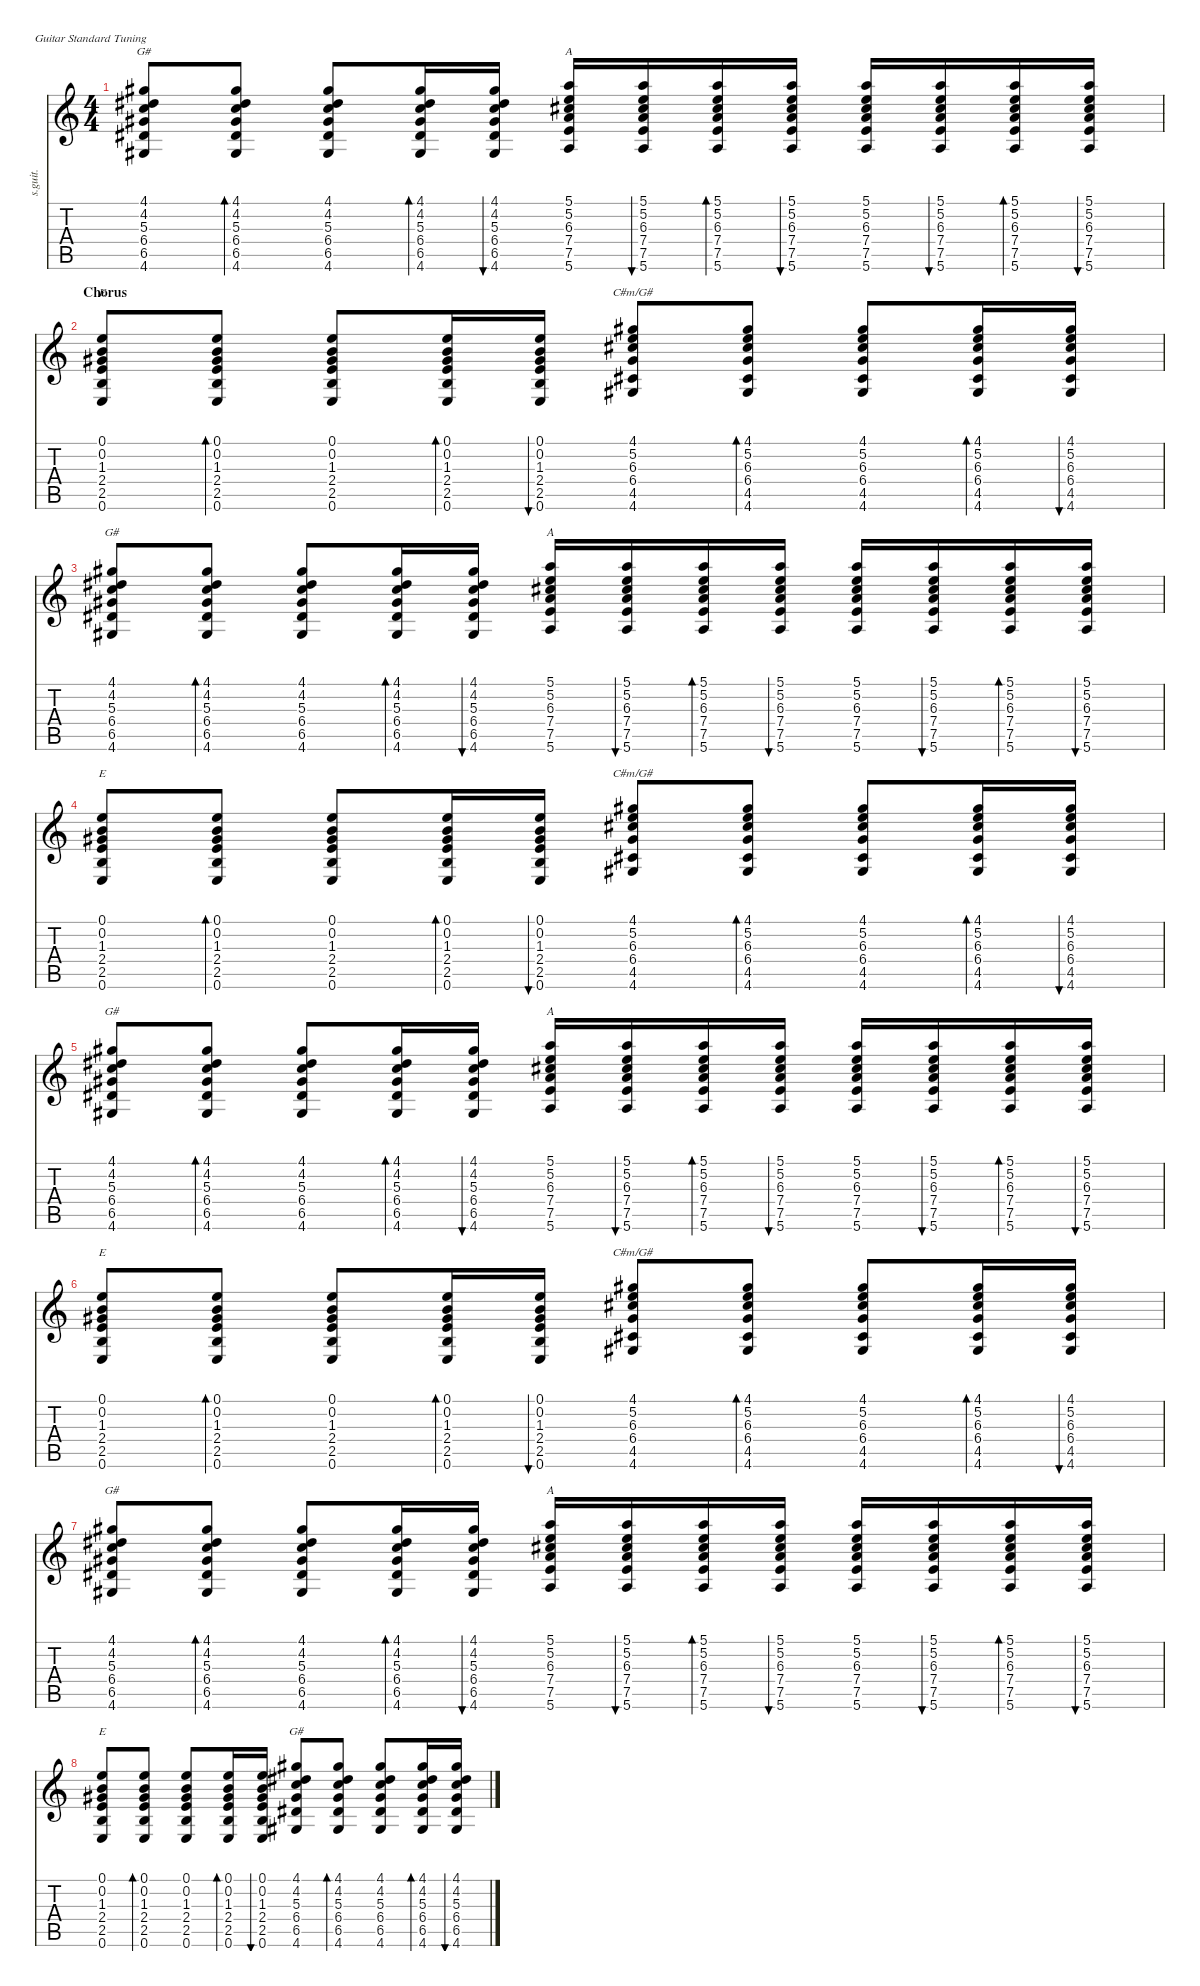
\defaultSystemsLayout 4
\hideDynamics
\bracketExtendMode nobrackets
\track ("Black Francis (Rhythm)" "s.guit.") {instrument acousticguitarsteel}
\staff {score tabs}
\tuning (E4 B3 G3 D3 A2 E2)
\chord ("E" 3 1 2 2 0 x) {showdiagram false}
\chord ("C#m/G#" 3 1 2 2 0 x) {showdiagram false}
\chord ("G#" 3 1 2 2 0 x) {showdiagram false}
\chord ("A" 3 1 2 2 0 x) {showdiagram false}
\ts (4 4)
\tempo (81 hide)
\clef g2
\ks c
(4.1{acc #} 4.2{acc #} 5.3 6.4{acc #} 6.5{acc #} 4.6{acc #}).8{ch "G#" lyrics (0 "") lyrics (1 "") lyrics (2 "") lyrics (3 "") lyrics (4 "") dy mp} (4.1{acc #} 4.2{acc #} 5.3 6.4{acc #} 6.5{acc #} 4.6{acc #}).8{bd 30 lyrics (0 "") lyrics (1 "") lyrics (2 "") lyrics (3 "") lyrics (4 "")} (4.1{acc #} 4.2{acc #} 5.3 6.4{acc #} 6.5{acc #} 4.6{acc #}).8{lyrics (0 "") lyrics (1 "") lyrics (2 "") lyrics (3 "") lyrics (4 "")} (4.1{acc #} 4.2{acc #} 5.3 6.4{acc #} 6.5{acc #} 4.6{acc #}).16{bd 30 lyrics (0 "") lyrics (1 "") lyrics (2 "") lyrics (3 "") lyrics (4 "")} (4.1{acc #} 4.2{acc #} 5.3 6.4{acc #} 6.5{acc #} 4.6{acc #}).16{bu 30 lyrics (0 "") lyrics (1 "") lyrics (2 "") lyrics (3 "") lyrics (4 "")} (5.1 5.2 6.3{acc #} 7.4 7.5 5.6).16{ch "A" lyrics (0 "") lyrics (1 "") lyrics (2 "") lyrics (3 "") lyrics (4 "")} (5.1 5.2 6.3{acc #} 7.4 7.5 5.6).16{bu 30 lyrics (0 "") lyrics (1 "") lyrics (2 "") lyrics (3 "") lyrics (4 "")} (5.1 5.2 6.3{acc #} 7.4 7.5 5.6).16{bd 30 lyrics (0 "") lyrics (1 "") lyrics (2 "") lyrics (3 "") lyrics (4 "")} (5.1 5.2 6.3{acc #} 7.4 7.5 5.6).16{bu 30 lyrics (0 "") lyrics (1 "") lyrics (2 "") lyrics (3 "") lyrics (4 "")} (5.1 5.2 6.3{acc #} 7.4 7.5 5.6).16{lyrics (0 "") lyrics (1 "") lyrics (2 "") lyrics (3 "") lyrics (4 "")} (5.1 5.2 6.3{acc #} 7.4 7.5 5.6).16{bu 30 lyrics (0 "") lyrics (1 "") lyrics (2 "") lyrics (3 "") lyrics (4 "")} (5.1 5.2 6.3{acc #} 7.4 7.5 5.6).16{bd 30 lyrics (0 "") lyrics (1 "") lyrics (2 "") lyrics (3 "") lyrics (4 "")} (5.1 5.2 6.3{acc #} 7.4 7.5 5.6).16{bu 30 lyrics (0 "") lyrics (1 "") lyrics (2 "") lyrics (3 "") lyrics (4 "")} |
\section ("" "Chorus")
(0.1 0.2 1.3{acc #} 2.4 2.5 0.6).8{ch "E" lyrics (0 "") lyrics (1 "") lyrics (2 "") lyrics (3 "") lyrics (4 "")} (0.1 0.2 1.3{acc #} 2.4 2.5 0.6).8{bd 30 lyrics (0 "") lyrics (1 "") lyrics (2 "") lyrics (3 "") lyrics (4 "")} (0.1 0.2 1.3{acc #} 2.4 2.5 0.6).8{lyrics (0 "") lyrics (1 "") lyrics (2 "") lyrics (3 "") lyrics (4 "")} (0.1 0.2 1.3{acc #} 2.4 2.5 0.6).16{bd 30 lyrics (0 "") lyrics (1 "") lyrics (2 "") lyrics (3 "") lyrics (4 "")} (0.1 0.2 1.3{acc #} 2.4 2.5 0.6).16{bu 30 lyrics (0 "") lyrics (1 "") lyrics (2 "") lyrics (3 "") lyrics (4 "")} (4.1{acc #} 5.2 6.3{acc #} 6.4{acc #} 4.5{acc #} 4.6{acc #}).8{ch "C#m/G#" lyrics (0 "") lyrics (1 "") lyrics (2 "") lyrics (3 "") lyrics (4 "")} (4.1{acc #} 5.2 6.3{acc #} 6.4{acc #} 4.5{acc #} 4.6{acc #}).8{bd 30 lyrics (0 "") lyrics (1 "") lyrics (2 "") lyrics (3 "") lyrics (4 "")} (4.1{acc #} 5.2 6.3{acc #} 6.4{acc #} 4.5{acc #} 4.6{acc #}).8{lyrics (0 "") lyrics (1 "") lyrics (2 "") lyrics (3 "") lyrics (4 "")} (4.1{acc #} 5.2 6.3{acc #} 6.4{acc #} 4.5{acc #} 4.6{acc #}).16{bd 30 lyrics (0 "") lyrics (1 "") lyrics (2 "") lyrics (3 "") lyrics (4 "")} (4.1{acc #} 5.2 6.3{acc #} 6.4{acc #} 4.5{acc #} 4.6{acc #}).16{bu 30 lyrics (0 "") lyrics (1 "") lyrics (2 "") lyrics (3 "") lyrics (4 "")} |
(4.1{acc #} 4.2{acc #} 5.3 6.4{acc #} 6.5{acc #} 4.6{acc #}).8{ch "G#" lyrics (0 "") lyrics (1 "") lyrics (2 "") lyrics (3 "") lyrics (4 "")} (4.1{acc #} 4.2{acc #} 5.3 6.4{acc #} 6.5{acc #} 4.6{acc #}).8{bd 30 lyrics (0 "") lyrics (1 "") lyrics (2 "") lyrics (3 "") lyrics (4 "")} (4.1{acc #} 4.2{acc #} 5.3 6.4{acc #} 6.5{acc #} 4.6{acc #}).8{lyrics (0 "") lyrics (1 "") lyrics (2 "") lyrics (3 "") lyrics (4 "")} (4.1{acc #} 4.2{acc #} 5.3 6.4{acc #} 6.5{acc #} 4.6{acc #}).16{bd 30 lyrics (0 "") lyrics (1 "") lyrics (2 "") lyrics (3 "") lyrics (4 "")} (4.1{acc #} 4.2{acc #} 5.3 6.4{acc #} 6.5{acc #} 4.6{acc #}).16{bu 30 lyrics (0 "") lyrics (1 "") lyrics (2 "") lyrics (3 "") lyrics (4 "")} (5.1 5.2 6.3{acc #} 7.4 7.5 5.6).16{ch "A" lyrics (0 "") lyrics (1 "") lyrics (2 "") lyrics (3 "") lyrics (4 "")} (5.1 5.2 6.3{acc #} 7.4 7.5 5.6).16{bu 30 lyrics (0 "") lyrics (1 "") lyrics (2 "") lyrics (3 "") lyrics (4 "")} (5.1 5.2 6.3{acc #} 7.4 7.5 5.6).16{bd 30 lyrics (0 "") lyrics (1 "") lyrics (2 "") lyrics (3 "") lyrics (4 "")} (5.1 5.2 6.3{acc #} 7.4 7.5 5.6).16{bu 30 lyrics (0 "") lyrics (1 "") lyrics (2 "") lyrics (3 "") lyrics (4 "")} (5.1 5.2 6.3{acc #} 7.4 7.5 5.6).16{lyrics (0 "") lyrics (1 "") lyrics (2 "") lyrics (3 "") lyrics (4 "")} (5.1 5.2 6.3{acc #} 7.4 7.5 5.6).16{bu 30 lyrics (0 "") lyrics (1 "") lyrics (2 "") lyrics (3 "") lyrics (4 "")} (5.1 5.2 6.3{acc #} 7.4 7.5 5.6).16{bd 30 lyrics (0 "") lyrics (1 "") lyrics (2 "") lyrics (3 "") lyrics (4 "")} (5.1 5.2 6.3{acc #} 7.4 7.5 5.6).16{bu 30 lyrics (0 "") lyrics (1 "") lyrics (2 "") lyrics (3 "") lyrics (4 "")} |
(0.1 0.2 1.3{acc #} 2.4 2.5 0.6).8{ch "E" lyrics (0 "") lyrics (1 "") lyrics (2 "") lyrics (3 "") lyrics (4 "")} (0.1 0.2 1.3{acc #} 2.4 2.5 0.6).8{bd 30 lyrics (0 "") lyrics (1 "") lyrics (2 "") lyrics (3 "") lyrics (4 "")} (0.1 0.2 1.3{acc #} 2.4 2.5 0.6).8{lyrics (0 "") lyrics (1 "") lyrics (2 "") lyrics (3 "") lyrics (4 "")} (0.1 0.2 1.3{acc #} 2.4 2.5 0.6).16{bd 30 lyrics (0 "") lyrics (1 "") lyrics (2 "") lyrics (3 "") lyrics (4 "")} (0.1 0.2 1.3{acc #} 2.4 2.5 0.6).16{bu 30 lyrics (0 "") lyrics (1 "") lyrics (2 "") lyrics (3 "") lyrics (4 "")} (4.1{acc #} 5.2 6.3{acc #} 6.4{acc #} 4.5{acc #} 4.6{acc #}).8{ch "C#m/G#" lyrics (0 "") lyrics (1 "") lyrics (2 "") lyrics (3 "") lyrics (4 "")} (4.1{acc #} 5.2 6.3{acc #} 6.4{acc #} 4.5{acc #} 4.6{acc #}).8{bd 30 lyrics (0 "") lyrics (1 "") lyrics (2 "") lyrics (3 "") lyrics (4 "")} (4.1{acc #} 5.2 6.3{acc #} 6.4{acc #} 4.5{acc #} 4.6{acc #}).8{lyrics (0 "") lyrics (1 "") lyrics (2 "") lyrics (3 "") lyrics (4 "")} (4.1{acc #} 5.2 6.3{acc #} 6.4{acc #} 4.5{acc #} 4.6{acc #}).16{bd 30 lyrics (0 "") lyrics (1 "") lyrics (2 "") lyrics (3 "") lyrics (4 "")} (4.1{acc #} 5.2 6.3{acc #} 6.4{acc #} 4.5{acc #} 4.6{acc #}).16{bu 30 lyrics (0 "") lyrics (1 "") lyrics (2 "") lyrics (3 "") lyrics (4 "")} |
(4.1{acc #} 4.2{acc #} 5.3 6.4{acc #} 6.5{acc #} 4.6{acc #}).8{ch "G#" lyrics (0 "") lyrics (1 "") lyrics (2 "") lyrics (3 "") lyrics (4 "")} (4.1{acc #} 4.2{acc #} 5.3 6.4{acc #} 6.5{acc #} 4.6{acc #}).8{bd 30 lyrics (0 "") lyrics (1 "") lyrics (2 "") lyrics (3 "") lyrics (4 "")} (4.1{acc #} 4.2{acc #} 5.3 6.4{acc #} 6.5{acc #} 4.6{acc #}).8{lyrics (0 "") lyrics (1 "") lyrics (2 "") lyrics (3 "") lyrics (4 "")} (4.1{acc #} 4.2{acc #} 5.3 6.4{acc #} 6.5{acc #} 4.6{acc #}).16{bd 30 lyrics (0 "") lyrics (1 "") lyrics (2 "") lyrics (3 "") lyrics (4 "")} (4.1{acc #} 4.2{acc #} 5.3 6.4{acc #} 6.5{acc #} 4.6{acc #}).16{bu 30 lyrics (0 "") lyrics (1 "") lyrics (2 "") lyrics (3 "") lyrics (4 "")} (5.1 5.2 6.3{acc #} 7.4 7.5 5.6).16{ch "A" lyrics (0 "") lyrics (1 "") lyrics (2 "") lyrics (3 "") lyrics (4 "")} (5.1 5.2 6.3{acc #} 7.4 7.5 5.6).16{bu 30 lyrics (0 "") lyrics (1 "") lyrics (2 "") lyrics (3 "") lyrics (4 "")} (5.1 5.2 6.3{acc #} 7.4 7.5 5.6).16{bd 30 lyrics (0 "") lyrics (1 "") lyrics (2 "") lyrics (3 "") lyrics (4 "")} (5.1 5.2 6.3{acc #} 7.4 7.5 5.6).16{bu 30 lyrics (0 "") lyrics (1 "") lyrics (2 "") lyrics (3 "") lyrics (4 "")} (5.1 5.2 6.3{acc #} 7.4 7.5 5.6).16{lyrics (0 "") lyrics (1 "") lyrics (2 "") lyrics (3 "") lyrics (4 "")} (5.1 5.2 6.3{acc #} 7.4 7.5 5.6).16{bu 30 lyrics (0 "") lyrics (1 "") lyrics (2 "") lyrics (3 "") lyrics (4 "")} (5.1 5.2 6.3{acc #} 7.4 7.5 5.6).16{bd 30 lyrics (0 "") lyrics (1 "") lyrics (2 "") lyrics (3 "") lyrics (4 "")} (5.1 5.2 6.3{acc #} 7.4 7.5 5.6).16{bu 30 lyrics (0 "") lyrics (1 "") lyrics (2 "") lyrics (3 "") lyrics (4 "")} |
(0.1 0.2 1.3{acc #} 2.4 2.5 0.6).8{ch "E" lyrics (0 "") lyrics (1 "") lyrics (2 "") lyrics (3 "") lyrics (4 "")} (0.1 0.2 1.3{acc #} 2.4 2.5 0.6).8{bd 30 lyrics (0 "") lyrics (1 "") lyrics (2 "") lyrics (3 "") lyrics (4 "")} (0.1 0.2 1.3{acc #} 2.4 2.5 0.6).8{lyrics (0 "") lyrics (1 "") lyrics (2 "") lyrics (3 "") lyrics (4 "")} (0.1 0.2 1.3{acc #} 2.4 2.5 0.6).16{bd 30 lyrics (0 "") lyrics (1 "") lyrics (2 "") lyrics (3 "") lyrics (4 "")} (0.1 0.2 1.3{acc #} 2.4 2.5 0.6).16{bu 30 lyrics (0 "") lyrics (1 "") lyrics (2 "") lyrics (3 "") lyrics (4 "")} (4.1{acc #} 5.2 6.3{acc #} 6.4{acc #} 4.5{acc #} 4.6{acc #}).8{ch "C#m/G#" lyrics (0 "") lyrics (1 "") lyrics (2 "") lyrics (3 "") lyrics (4 "")} (4.1{acc #} 5.2 6.3{acc #} 6.4{acc #} 4.5{acc #} 4.6{acc #}).8{bd 30 lyrics (0 "") lyrics (1 "") lyrics (2 "") lyrics (3 "") lyrics (4 "")} (4.1{acc #} 5.2 6.3{acc #} 6.4{acc #} 4.5{acc #} 4.6{acc #}).8{lyrics (0 "") lyrics (1 "") lyrics (2 "") lyrics (3 "") lyrics (4 "")} (4.1{acc #} 5.2 6.3{acc #} 6.4{acc #} 4.5{acc #} 4.6{acc #}).16{bd 30 lyrics (0 "") lyrics (1 "") lyrics (2 "") lyrics (3 "") lyrics (4 "")} (4.1{acc #} 5.2 6.3{acc #} 6.4{acc #} 4.5{acc #} 4.6{acc #}).16{bu 30 lyrics (0 "") lyrics (1 "") lyrics (2 "") lyrics (3 "") lyrics (4 "")} |
(4.1{acc #} 4.2{acc #} 5.3 6.4{acc #} 6.5{acc #} 4.6{acc #}).8{ch "G#" lyrics (0 "") lyrics (1 "") lyrics (2 "") lyrics (3 "") lyrics (4 "")} (4.1{acc #} 4.2{acc #} 5.3 6.4{acc #} 6.5{acc #} 4.6{acc #}).8{bd 30 lyrics (0 "") lyrics (1 "") lyrics (2 "") lyrics (3 "") lyrics (4 "")} (4.1{acc #} 4.2{acc #} 5.3 6.4{acc #} 6.5{acc #} 4.6{acc #}).8{lyrics (0 "") lyrics (1 "") lyrics (2 "") lyrics (3 "") lyrics (4 "")} (4.1{acc #} 4.2{acc #} 5.3 6.4{acc #} 6.5{acc #} 4.6{acc #}).16{bd 30 lyrics (0 "") lyrics (1 "") lyrics (2 "") lyrics (3 "") lyrics (4 "")} (4.1{acc #} 4.2{acc #} 5.3 6.4{acc #} 6.5{acc #} 4.6{acc #}).16{bu 30 lyrics (0 "") lyrics (1 "") lyrics (2 "") lyrics (3 "") lyrics (4 "")} (5.1 5.2 6.3{acc #} 7.4 7.5 5.6).16{ch "A" lyrics (0 "") lyrics (1 "") lyrics (2 "") lyrics (3 "") lyrics (4 "")} (5.1 5.2 6.3{acc #} 7.4 7.5 5.6).16{bu 30 lyrics (0 "") lyrics (1 "") lyrics (2 "") lyrics (3 "") lyrics (4 "")} (5.1 5.2 6.3{acc #} 7.4 7.5 5.6).16{bd 30 lyrics (0 "") lyrics (1 "") lyrics (2 "") lyrics (3 "") lyrics (4 "")} (5.1 5.2 6.3{acc #} 7.4 7.5 5.6).16{bu 30 lyrics (0 "") lyrics (1 "") lyrics (2 "") lyrics (3 "") lyrics (4 "")} (5.1 5.2 6.3{acc #} 7.4 7.5 5.6).16{lyrics (0 "") lyrics (1 "") lyrics (2 "") lyrics (3 "") lyrics (4 "")} (5.1 5.2 6.3{acc #} 7.4 7.5 5.6).16{bu 30 lyrics (0 "") lyrics (1 "") lyrics (2 "") lyrics (3 "") lyrics (4 "")} (5.1 5.2 6.3{acc #} 7.4 7.5 5.6).16{bd 30 lyrics (0 "") lyrics (1 "") lyrics (2 "") lyrics (3 "") lyrics (4 "")} (5.1 5.2 6.3{acc #} 7.4 7.5 5.6).16{bu 30 lyrics (0 "") lyrics (1 "") lyrics (2 "") lyrics (3 "") lyrics (4 "")} |
(0.1 0.2 1.3{acc #} 2.4 2.5 0.6).8{ch "E" lyrics (0 "") lyrics (1 "") lyrics (2 "") lyrics (3 "") lyrics (4 "")} (0.1 0.2 1.3{acc #} 2.4 2.5 0.6).8{bd 30 lyrics (0 "") lyrics (1 "") lyrics (2 "") lyrics (3 "") lyrics (4 "")} (0.1 0.2 1.3{acc #} 2.4 2.5 0.6).8{lyrics (0 "") lyrics (1 "") lyrics (2 "") lyrics (3 "") lyrics (4 "")} (0.1 0.2 1.3{acc #} 2.4 2.5 0.6).16{bd 30 lyrics (0 "") lyrics (1 "") lyrics (2 "") lyrics (3 "") lyrics (4 "")} (0.1 0.2 1.3{acc #} 2.4 2.5 0.6).16{bu 30 lyrics (0 "") lyrics (1 "") lyrics (2 "") lyrics (3 "") lyrics (4 "")} (4.1{acc #} 4.2{acc #} 5.3 6.4{acc #} 6.5{acc #} 4.6{acc #}).8{ch "G#" lyrics (0 "") lyrics (1 "") lyrics (2 "") lyrics (3 "") lyrics (4 "")} (4.1{acc #} 4.2{acc #} 5.3 6.4{acc #} 6.5{acc #} 4.6{acc #}).8{bd 30 lyrics (0 "") lyrics (1 "") lyrics (2 "") lyrics (3 "") lyrics (4 "")} (4.1{acc #} 4.2{acc #} 5.3 6.4{acc #} 6.5{acc #} 4.6{acc #}).8{lyrics (0 "") lyrics (1 "") lyrics (2 "") lyrics (3 "") lyrics (4 "")} (4.1{acc #} 4.2{acc #} 5.3 6.4{acc #} 6.5{acc #} 4.6{acc #}).16{bd 30 lyrics (0 "") lyrics (1 "") lyrics (2 "") lyrics (3 "") lyrics (4 "")} (4.1{acc #} 4.2{acc #} 5.3 6.4{acc #} 6.5{acc #} 4.6{acc #}).16{bu 30 lyrics (0 "") lyrics (1 "") lyrics (2 "") lyrics (3 "") lyrics (4 "")}
